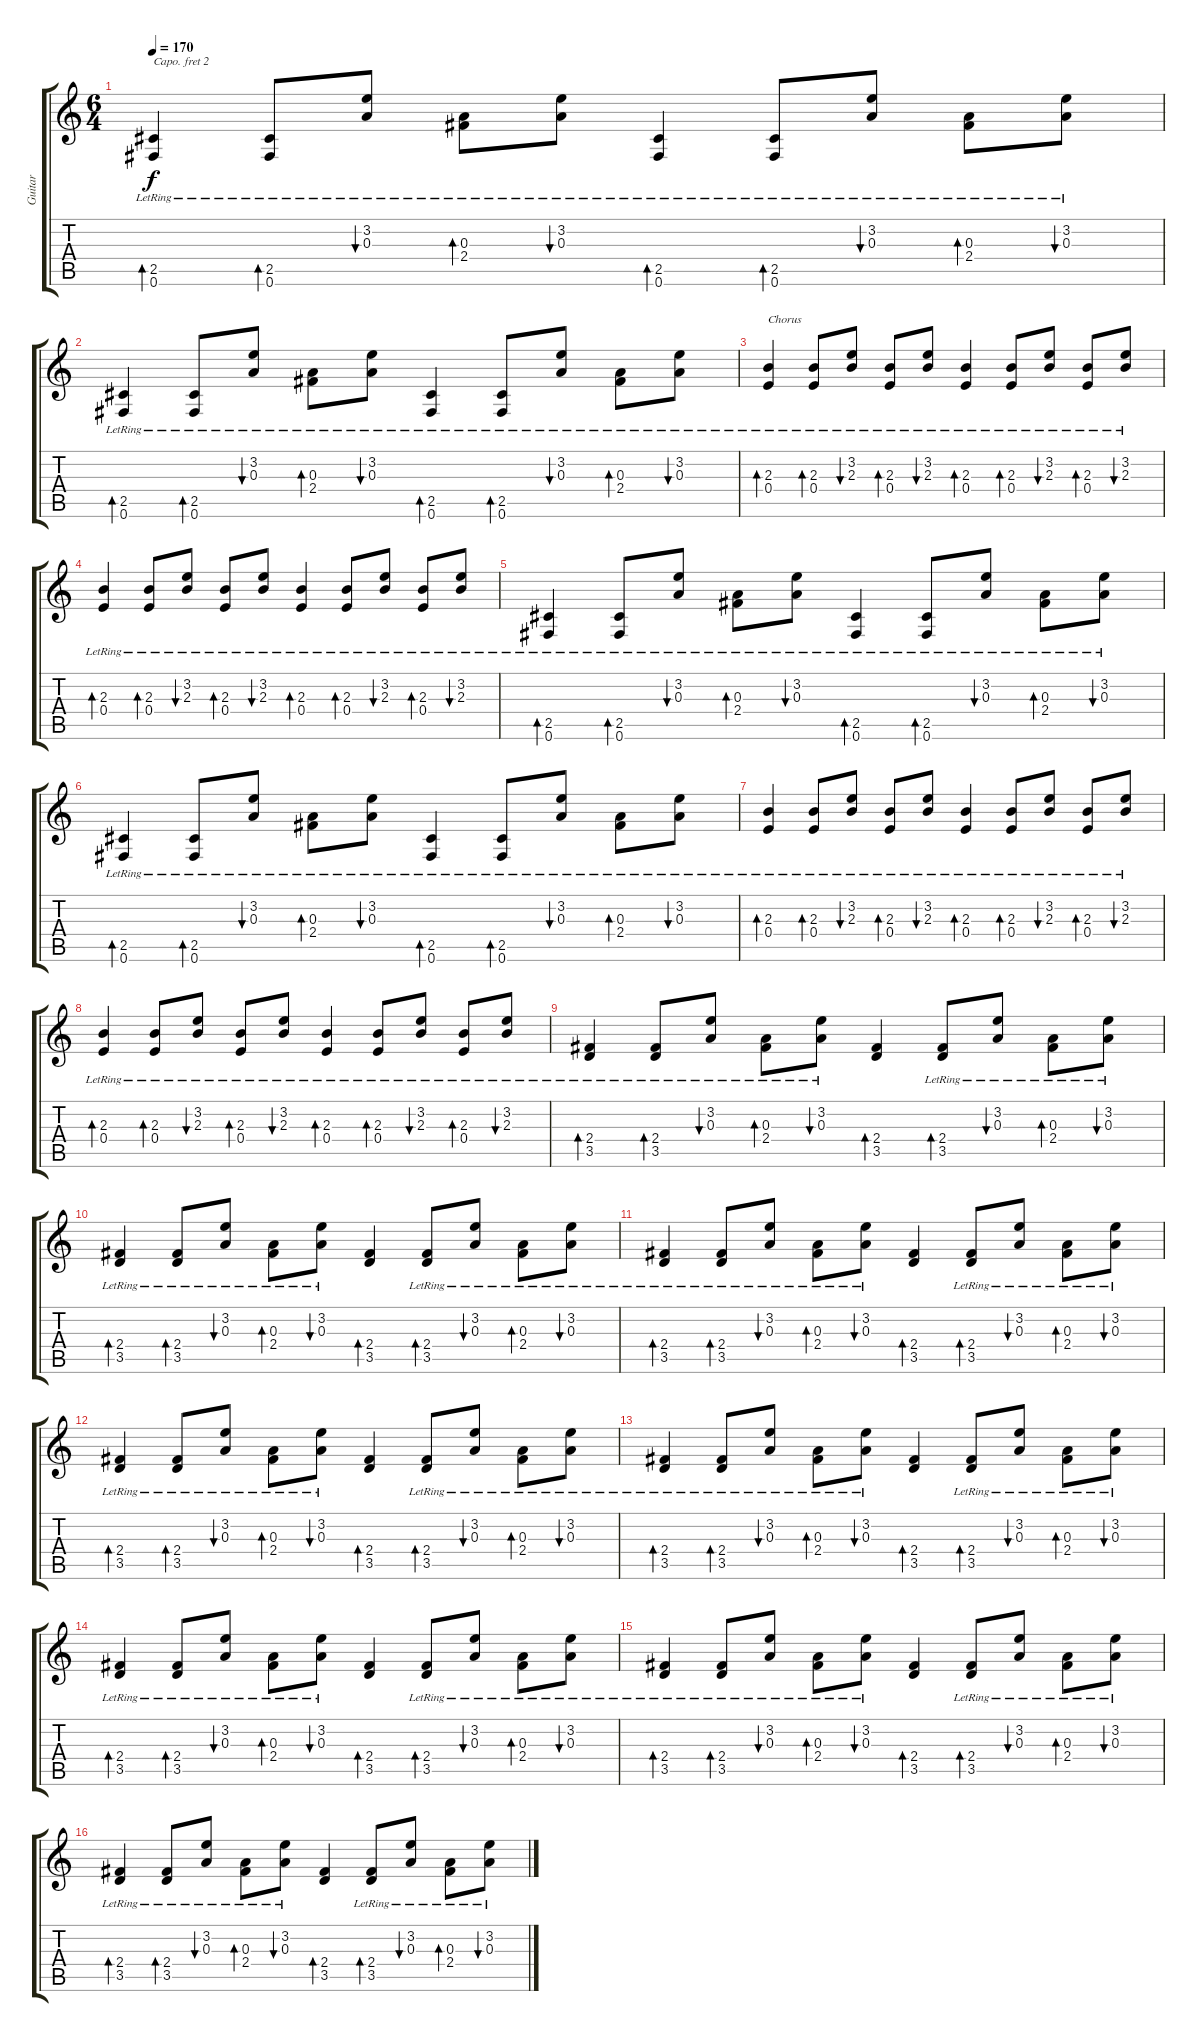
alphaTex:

\track ("Guitar" "Guitar") {instrument acousticguitarsteel}
\staff {score tabs}
\capo 2
\tuning (E4 B3 G3 D3 A2 E2) {hide}
\ts (6 4)
\tempo 170
\clef g2
\ks c
(2.5{lr} 0.6{lr}).4{bd 60 dy f} (2.5{lr} 0.6{lr}).8{bd 30} (3.2{lr} 0.3{lr}).8{bu 30} (0.3{lr} 2.4{lr}).8{bd 30} (3.2{lr} 0.3{lr}).8{bu 30} (2.5 0.6{lr}).4{bd 60} (2.5{lr} 0.6{lr}).8{bd 30} (3.2{lr} 0.3{lr}).8{bu 30} (0.3{lr} 2.4{lr}).8{bd 30} (3.2{lr} 0.3{lr}).8{bu 30} |
(2.5{lr} 0.6{lr}).4{bd 60} (2.5{lr} 0.6{lr}).8{bd 30} (3.2{lr} 0.3{lr}).8{bu 30} (0.3{lr} 2.4{lr}).8{bd 30} (3.2{lr} 0.3{lr}).8{bu 30} (2.5 0.6{lr}).4{bd 60} (2.5{lr} 0.6{lr}).8{bd 30} (3.2{lr} 0.3{lr}).8{bu 30} (0.3{lr} 2.4{lr}).8{bd 30} (3.2{lr} 0.3{lr}).8{bu 30} |
(2.3{lr} 0.4{lr}).4{bd 60 txt "Chorus"} (2.3{lr} 0.4{lr}).8{bd 30} (3.2{lr} 2.3{lr}).8{bu 30} (2.3{lr} 0.4{lr}).8{bd 30} (3.2{lr} 2.3{lr}).8{bu 30} (2.3{lr} 0.4).4{bd 60} (2.3{lr} 0.4{lr}).8{bd 30} (3.2{lr} 2.3{lr}).8{bu 30} (2.3{lr} 0.4{lr}).8{bd 30} (3.2{lr} 2.3{lr}).8{bu 30} |
(2.3{lr} 0.4{lr}).4{bd 60} (2.3{lr} 0.4{lr}).8{bd 30} (3.2{lr} 2.3{lr}).8{bu 30} (2.3{lr} 0.4{lr}).8{bd 30} (3.2{lr} 2.3{lr}).8{bu 30} (2.3{lr} 0.4).4{bd 60} (2.3{lr} 0.4{lr}).8{bd 30} (3.2{lr} 2.3{lr}).8{bu 30} (2.3{lr} 0.4{lr}).8{bd 30} (3.2{lr} 2.3{lr}).8{bu 30} |
(2.5{lr} 0.6{lr}).4{bd 60} (2.5{lr} 0.6{lr}).8{bd 30} (3.2{lr} 0.3{lr}).8{bu 30} (0.3{lr} 2.4{lr}).8{bd 30} (3.2{lr} 0.3{lr}).8{bu 30} (2.5 0.6{lr}).4{bd 60} (2.5{lr} 0.6{lr}).8{bd 30} (3.2{lr} 0.3{lr}).8{bu 30} (0.3{lr} 2.4{lr}).8{bd 30} (3.2{lr} 0.3{lr}).8{bu 30} |
(2.5{lr} 0.6{lr}).4{bd 60} (2.5{lr} 0.6{lr}).8{bd 30} (3.2{lr} 0.3{lr}).8{bu 30} (0.3{lr} 2.4{lr}).8{bd 30} (3.2{lr} 0.3{lr}).8{bu 30} (2.5 0.6{lr}).4{bd 60} (2.5{lr} 0.6{lr}).8{bd 30} (3.2{lr} 0.3{lr}).8{bu 30} (0.3{lr} 2.4{lr}).8{bd 30} (3.2{lr} 0.3{lr}).8{bu 30} |
(2.3{lr} 0.4{lr}).4{bd 60} (2.3{lr} 0.4{lr}).8{bd 30} (3.2{lr} 2.3{lr}).8{bu 30} (2.3{lr} 0.4{lr}).8{bd 30} (3.2{lr} 2.3{lr}).8{bu 30} (2.3{lr} 0.4).4{bd 60} (2.3{lr} 0.4{lr}).8{bd 30} (3.2{lr} 2.3{lr}).8{bu 30} (2.3{lr} 0.4{lr}).8{bd 30} (3.2{lr} 2.3{lr}).8{bu 30} |
(2.3{lr} 0.4{lr}).4{bd 60} (2.3{lr} 0.4{lr}).8{bd 30} (3.2{lr} 2.3{lr}).8{bu 30} (2.3{lr} 0.4{lr}).8{bd 30} (3.2{lr} 2.3{lr}).8{bu 30} (2.3{lr} 0.4).4{bd 60} (2.3{lr} 0.4{lr}).8{bd 30} (3.2{lr} 2.3{lr}).8{bu 30} (2.3{lr} 0.4{lr}).8{bd 30} (3.2{lr} 2.3{lr}).8{bu 30} |
(2.4{lr} 3.5{lr}).4{bd 60} (2.4{lr} 3.5{lr}).8{bd 30} (3.2{lr} 0.3{lr}).8{bu 30} (0.3{lr} 2.4{lr}).8{bd 30} (3.2{lr} 0.3{lr}).8{bu 30} (2.4 3.5).4{bd 60} (2.4{lr} 3.5{lr}).8{bd 30} (3.2{lr} 0.3{lr}).8{bu 30} (0.3{lr} 2.4{lr}).8{bd 30} (3.2{lr} 0.3{lr}).8{bu 30} |
(2.4{lr} 3.5{lr}).4{bd 60} (2.4{lr} 3.5{lr}).8{bd 30} (3.2{lr} 0.3{lr}).8{bu 30} (0.3{lr} 2.4{lr}).8{bd 30} (3.2{lr} 0.3{lr}).8{bu 30} (2.4 3.5).4{bd 60} (2.4{lr} 3.5{lr}).8{bd 30} (3.2{lr} 0.3{lr}).8{bu 30} (0.3{lr} 2.4{lr}).8{bd 30} (3.2{lr} 0.3{lr}).8{bu 30} |
(2.4{lr} 3.5{lr}).4{bd 60} (2.4{lr} 3.5{lr}).8{bd 30} (3.2{lr} 0.3{lr}).8{bu 30} (0.3{lr} 2.4{lr}).8{bd 30} (3.2{lr} 0.3{lr}).8{bu 30} (2.4 3.5).4{bd 60} (2.4{lr} 3.5{lr}).8{bd 30} (3.2{lr} 0.3{lr}).8{bu 30} (0.3{lr} 2.4{lr}).8{bd 30} (3.2{lr} 0.3{lr}).8{bu 30} |
(2.4{lr} 3.5{lr}).4{bd 60} (2.4{lr} 3.5{lr}).8{bd 30} (3.2{lr} 0.3{lr}).8{bu 30} (0.3{lr} 2.4{lr}).8{bd 30} (3.2{lr} 0.3{lr}).8{bu 30} (2.4 3.5).4{bd 60} (2.4{lr} 3.5{lr}).8{bd 30} (3.2{lr} 0.3{lr}).8{bu 30} (0.3{lr} 2.4{lr}).8{bd 30} (3.2{lr} 0.3{lr}).8{bu 30} |
(2.4{lr} 3.5{lr}).4{bd 60} (2.4{lr} 3.5{lr}).8{bd 30} (3.2{lr} 0.3{lr}).8{bu 30} (0.3{lr} 2.4{lr}).8{bd 30} (3.2{lr} 0.3{lr}).8{bu 30} (2.4 3.5).4{bd 60} (2.4{lr} 3.5{lr}).8{bd 30} (3.2{lr} 0.3{lr}).8{bu 30} (0.3{lr} 2.4{lr}).8{bd 30} (3.2{lr} 0.3{lr}).8{bu 30} |
(2.4{lr} 3.5{lr}).4{bd 60} (2.4{lr} 3.5{lr}).8{bd 30} (3.2{lr} 0.3{lr}).8{bu 30} (0.3{lr} 2.4{lr}).8{bd 30} (3.2{lr} 0.3{lr}).8{bu 30} (2.4 3.5).4{bd 60} (2.4{lr} 3.5{lr}).8{bd 30} (3.2{lr} 0.3{lr}).8{bu 30} (0.3{lr} 2.4{lr}).8{bd 30} (3.2{lr} 0.3{lr}).8{bu 30} |
(2.4{lr} 3.5{lr}).4{bd 60} (2.4{lr} 3.5{lr}).8{bd 30} (3.2{lr} 0.3{lr}).8{bu 30} (0.3{lr} 2.4{lr}).8{bd 30} (3.2{lr} 0.3{lr}).8{bu 30} (2.4 3.5).4{bd 60} (2.4{lr} 3.5{lr}).8{bd 30} (3.2{lr} 0.3{lr}).8{bu 30} (0.3{lr} 2.4{lr}).8{bd 30} (3.2{lr} 0.3{lr}).8{bu 30} |
(2.4{lr} 3.5{lr}).4{bd 60} (2.4{lr} 3.5{lr}).8{bd 30} (3.2{lr} 0.3{lr}).8{bu 30} (0.3{lr} 2.4{lr}).8{bd 30} (3.2{lr} 0.3{lr}).8{bu 30} (2.4 3.5).4{bd 60} (2.4{lr} 3.5{lr}).8{bd 30} (3.2{lr} 0.3{lr}).8{bu 30} (0.3{lr} 2.4{lr}).8{bd 30} (3.2{lr} 0.3{lr}).8{bu 30}
